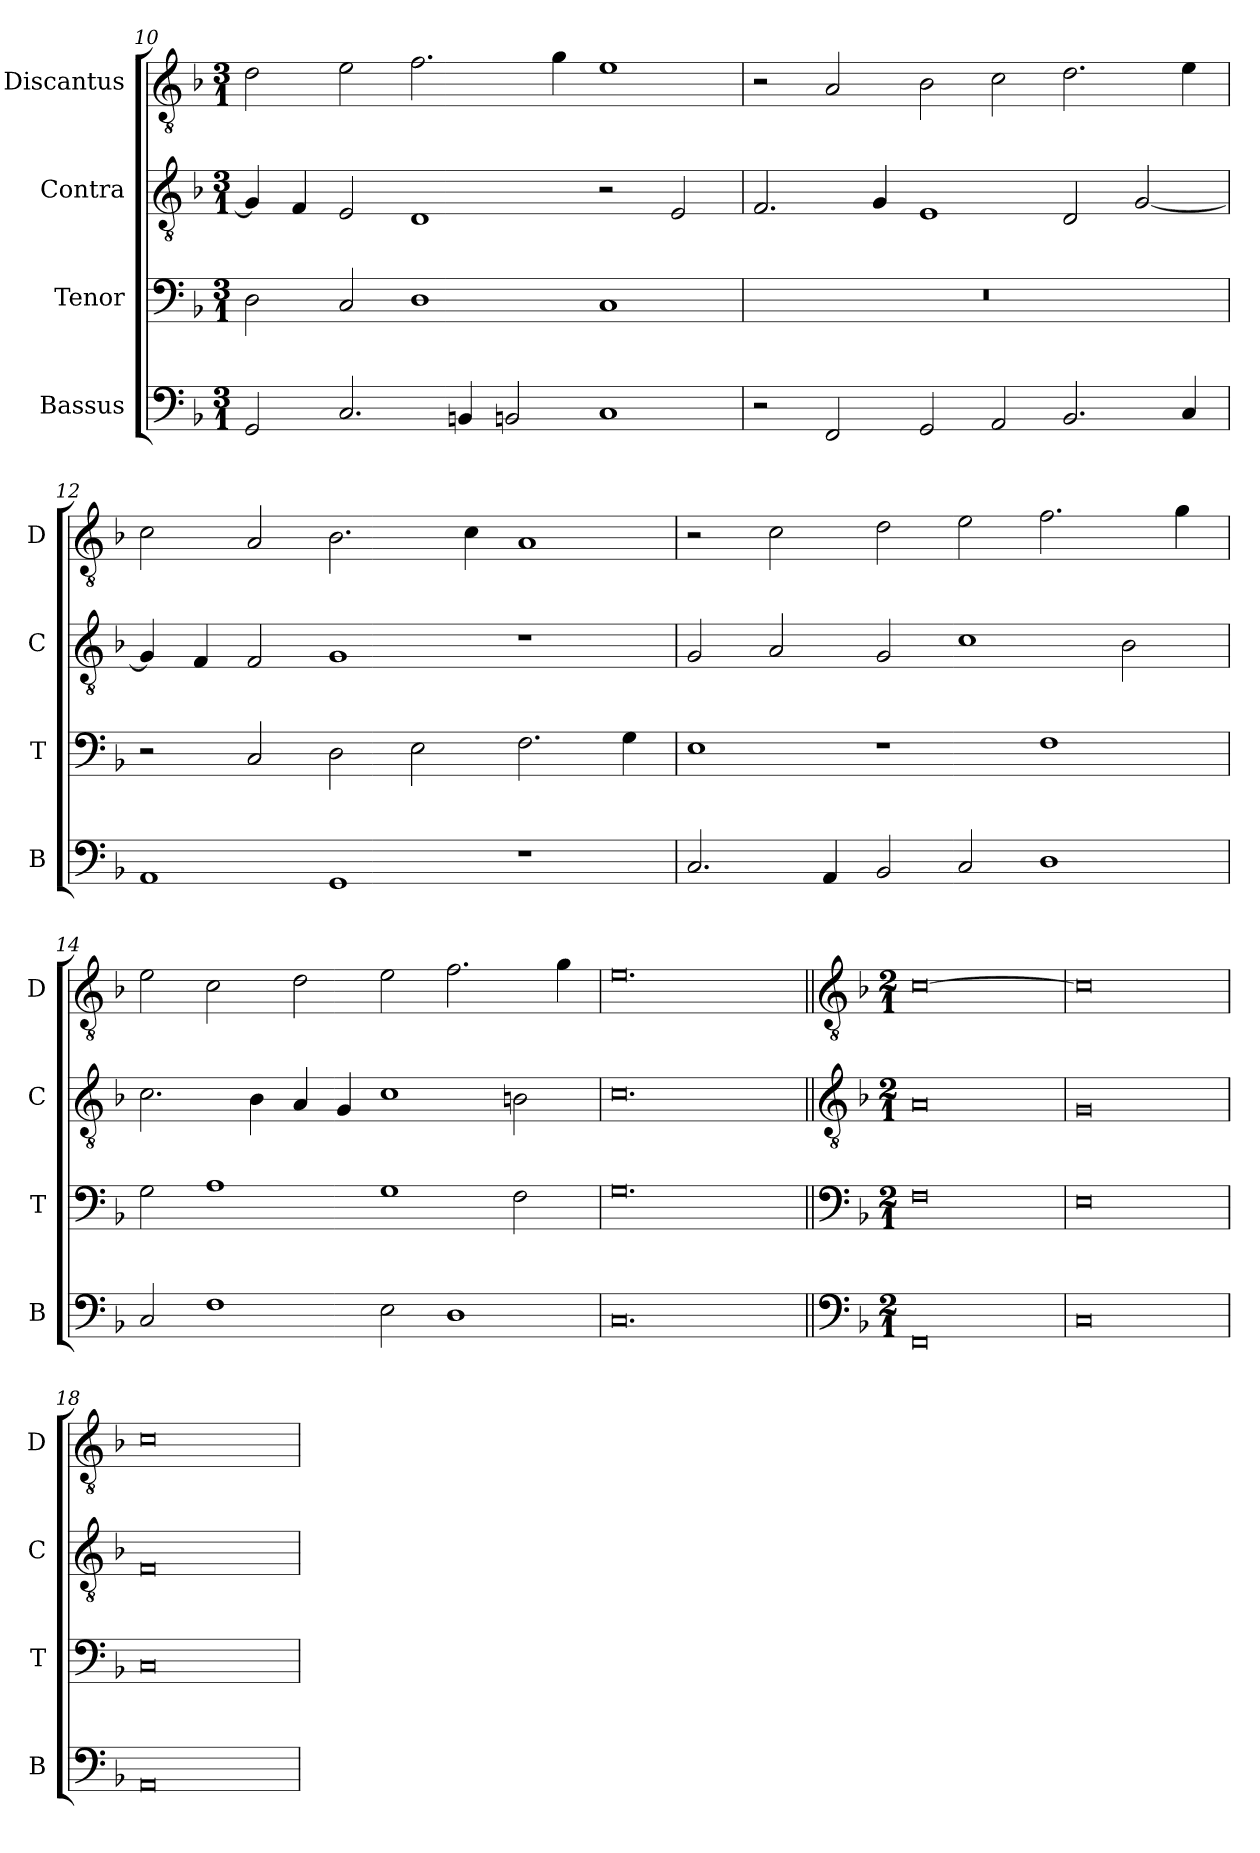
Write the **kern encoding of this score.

**kern	**kern	**kern	**kern
*part4	*part3	*part2	*part1
*staff4	*staff3	*staff2	*staff1
*I"Bassus	*I"Tenor	*I"Contra	*I"Discantus
*I'B	*I'T	*I'C	*I'D
*clefF4	*clefF4	*clefGv2	*clefGv2
*k[b-]	*k[b-]	*k[b-]	*k[b-]
*M3/1	*M3/1	*M3/1	*M3/1
=10	=10	=10	=10
2GG/	2D\	4G/]	2d\
.	.	4F/	.
2.C/	2C/	2E/	2e\
.	1D	1D	2.f\
4BBn/	.	.	.
2BBn/	.	.	.
.	.	.	4g\
1C	1C	2r	1e
.	.	2E/	.
=11	=11	=11	=11
2r	0.r	2.F/	2r
2FF/	.	.	2A/
.	.	4G/	.
2GG/	.	1E	2B-\
2AA/	.	.	2c\
2.BB-/	.	2D/	2.d\
.	.	[2G/	.
4C/	.	.	4e\
=12	=12	=12	=12
1AA	2r	4G/]	2c\
.	.	4F/	.
.	2C/	2F/	2A/
1GG	2D\	1G	2.B-\
.	2E\	.	.
.	.	.	4c\
1r	2.F\	1r	1A
.	4G\	.	.
=13	=13	=13	=13
2.C/	1E	2G/	2r
.	.	2A/	2c\
4AA/	.	.	.
2BB-/	1r	2G/	2d\
2C/	.	1c	2e\
1D	1F	.	2.f\
.	.	2B-\	.
.	.	.	4g\
=14	=14	=14	=14
2C/	2G\	2.c\	2e\
1F	1A	.	2c\
.	.	4B-\	.
.	.	4A/	2d\
.	.	4G/	.
2E\	1G	1c	2e\
1D	.	.	2.f\
.	2F\	2Bn\	.
.	.	.	4g\
=15	=15	=15	=15
0.C	0.G	0.c	0.e
!!LO:LB:g=z
=16||	=16||	=16||	=16||
*clefF4	*clefF4	*clefGv2	*clefGv2
*k[b-]	*k[b-]	*k[b-]	*k[b-]
*M2/1	*M2/1	*M2/1	*M2/1
0FF	0F	0A	[0c
=17	=17	=17	=17
0C	0E	0G	0c]
=18	=18	=18	=18
0AA	0C	0F	0c
=	=	=	=
*-	*-	*-	*-
